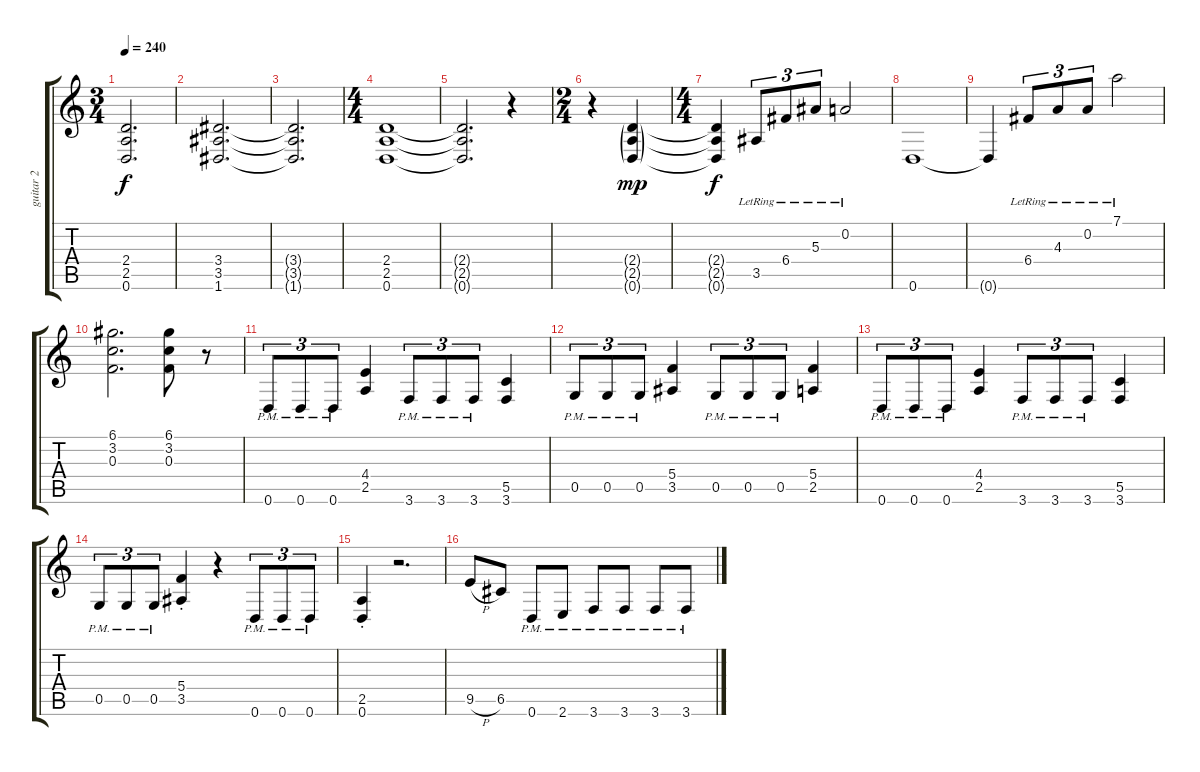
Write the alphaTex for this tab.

\track ("guitar 2" "guitar 2") {instrument distortionguitar}
\staff {score tabs}
\tuning (D4 A3 F3 C3 G2 D2) {hide}
\ts (3 4)
\tempo 240
\clef g2
\ks c
(2.4{t} 2.5{t} 0.6{t}).2{d dy f} |
(3.4 3.5 1.6).2{d} |
(3.4{t} 3.5{t} 1.6{t}).2{d} |
\ts (4 4)
(2.4 2.5 0.6).1 |
(2.4{t} 2.5{t} 0.6{t}).2{d} r.4 |
\ts (2 4)
r.4 (2.4{g} 2.5{g} 0.6{g}).4{dy mp} |
\ts (4 4)
(2.4{t} 2.5{t} 0.6{t}).4{dy f} 3.5{lr}.8{tu (3 2)} 6.4{lr}.8{tu (3 2)} 5.3{lr}.8{tu (3 2)} 0.2{lr}.2 |
0.6.1 |
0.6{t}.4 6.4{lr}.8{tu (3 2)} 4.3{lr}.8{tu (3 2)} 0.2{lr}.8{tu (3 2)} 7.1{lr}.2 |
(6.1 3.2 0.3).2{d} (6.1 3.2 0.3).8 r.8 |
0.6{pm}.8{tu (3 2)} 0.6{pm}.8{tu (3 2)} 0.6{pm}.8{tu (3 2)} (4.4 2.5).4 3.6{pm}.8{tu (3 2)} 3.6{pm}.8{tu (3 2)} 3.6{pm}.8{tu (3 2)} (5.5 3.6).4 |
0.5{pm}.8{tu (3 2)} 0.5{pm}.8{tu (3 2)} 0.5{pm}.8{tu (3 2)} (5.4 3.5).4 0.5{pm}.8{tu (3 2)} 0.5{pm}.8{tu (3 2)} 0.5{pm}.8{tu (3 2)} (5.4 2.5).4 |
0.6{pm}.8{tu (3 2)} 0.6{pm}.8{tu (3 2)} 0.6{pm}.8{tu (3 2)} (4.4 2.5).4 3.6{pm}.8{tu (3 2)} 3.6{pm}.8{tu (3 2)} 3.6{pm}.8{tu (3 2)} (5.5 3.6).4 |
0.5{pm}.8{tu (3 2)} 0.5{pm}.8{tu (3 2)} 0.5{pm}.8{tu (3 2)} (5.4{st} 3.5{st}).4 r.4 0.6{pm}.8{tu (3 2)} 0.6{pm}.8{tu (3 2)} 0.6{pm}.8{tu (3 2)} |
(2.5{st} 0.6{st}).4 r.2{d} |
9.5{h}.8 6.5.8 0.6{pm}.8 2.6{pm}.8 3.6{pm}.8 3.6{pm}.8 3.6{pm}.8 3.6{pm}.8
